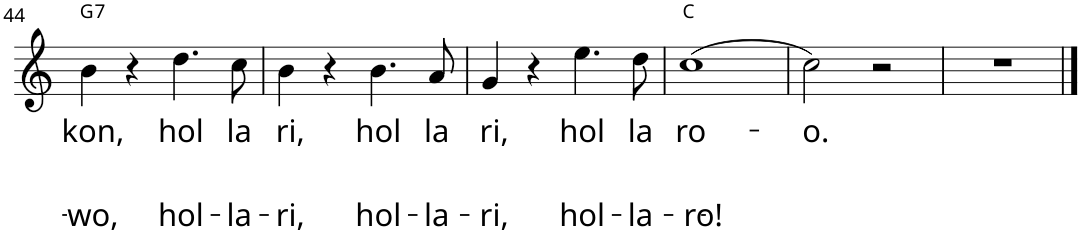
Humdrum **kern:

**kern	**text	**text	**text	**harte
*part1	*part1	*part1	*part1	*part1
*staff1	*staff1	*staff1	*staff1	*
*I"Piano	*	*	*	*
*I'Pno.	*	*	*	*
!!LO:PB:g=z
*clefG2	*	*	*	*
*k[]	*	*	*	*
*M4/4	*	*	*	*
=44	=44	=44	=44	=44
!	!LO:LY:b	!	!LO:LY:b	!LO:H:kt=7
4b\	kon,	.	-wo,	G:7
4r	.	.	.	.
!	!LO:LY:b	!	!LO:LY:b	!
4.dd\	hol	.	hol-	.
!	!LO:LY:b	!	!LO:LY:b	!
8cc\	la	.	-la-	.
=45	=45	=45	=45	=45
!	!LO:LY:b	!	!LO:LY:b	!
4b\	ri,	.	-ri,	.
4r	.	.	.	.
!	!LO:LY:b	!	!LO:LY:b	!
4.b\	hol	.	hol-	.
!	!LO:LY:b	!	!LO:LY:b	!
8a/	la	.	-la-	.
=46	=46	=46	=46	=46
!	!LO:LY:b	!	!LO:LY:b	!
4g/	ri,	.	-ri,	.
4r	.	.	.	.
!	!LO:LY:b	!	!LO:LY:b	!
4.ee\	hol	.	hol-	.
!	!LO:LY:b	!	!LO:LY:b	!
8dd\	la	.	-la-	.
=47	=47	=47	=47	=47
!	!LO:LY:b	!	!LO:LY:b	!
(1cc	ro-	.	-ro!-	C:maj
=48	=48	=48	=48	=48
!	!LO:LY:b	!	!	!
2cc\)	-o.	.	.	.
2r	.	.	.	.
=49	=49	=49	=49	=49
1r	.	.	.	.
==	==	==	==	==
*-	*-	*-	*-	*-
